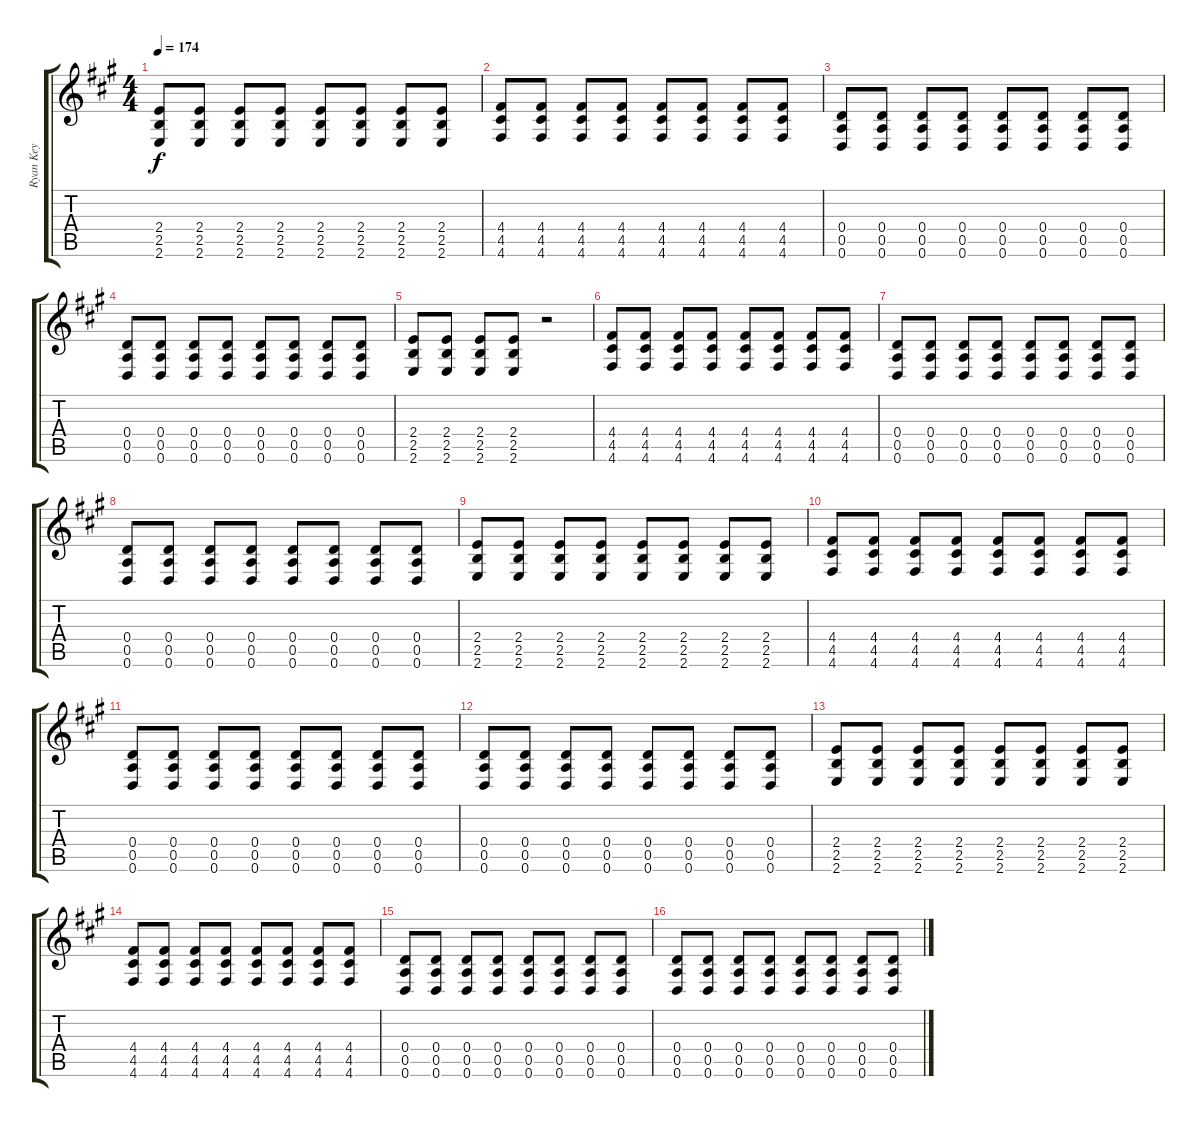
\track ("Ryan Key" "Ryan Key") {instrument overdrivenguitar}
\staff {score tabs}
\tuning (E4 B3 G3 D3 A2 D2) {hide}
\ts (4 4)
\tempo 174
\clef g2
\ks a
(2.4 2.5 2.6).8{dy f} (2.4 2.5 2.6).8 (2.4 2.5 2.6).8 (2.4 2.5 2.6).8 (2.4 2.5 2.6).8 (2.4 2.5 2.6).8 (2.4 2.5 2.6).8 (2.4 2.5 2.6).8 |
(4.4 4.5 4.6).8 (4.4 4.5 4.6).8 (4.4 4.5 4.6).8 (4.4 4.5 4.6).8 (4.4 4.5 4.6).8 (4.4 4.5 4.6).8 (4.4 4.5 4.6).8 (4.4 4.5 4.6).8 |
(0.4 0.5 0.6).8 (0.4 0.5 0.6).8 (0.4 0.5 0.6).8 (0.4 0.5 0.6).8 (0.4 0.5 0.6).8 (0.4 0.5 0.6).8 (0.4 0.5 0.6).8 (0.4 0.5 0.6).8 |
(0.4 0.5 0.6).8 (0.4 0.5 0.6).8 (0.4 0.5 0.6).8 (0.4 0.5 0.6).8 (0.4 0.5 0.6).8 (0.4 0.5 0.6).8 (0.4 0.5 0.6).8 (0.4 0.5 0.6).8 |
(2.4 2.5 2.6).8 (2.4 2.5 2.6).8 (2.4 2.5 2.6).8 (2.4 2.5 2.6).8 r.2 |
(4.4 4.5 4.6).8 (4.4 4.5 4.6).8 (4.4 4.5 4.6).8 (4.4 4.5 4.6).8 (4.4 4.5 4.6).8 (4.4 4.5 4.6).8 (4.4 4.5 4.6).8 (4.4 4.5 4.6).8 |
(0.4 0.5 0.6).8 (0.4 0.5 0.6).8 (0.4 0.5 0.6).8 (0.4 0.5 0.6).8 (0.4 0.5 0.6).8 (0.4 0.5 0.6).8 (0.4 0.5 0.6).8 (0.4 0.5 0.6).8 |
(0.4 0.5 0.6).8 (0.4 0.5 0.6).8 (0.4 0.5 0.6).8 (0.4 0.5 0.6).8 (0.4 0.5 0.6).8 (0.4 0.5 0.6).8 (0.4 0.5 0.6).8 (0.4 0.5 0.6).8 |
(2.4 2.5 2.6).8 (2.4 2.5 2.6).8 (2.4 2.5 2.6).8 (2.4 2.5 2.6).8 (2.4 2.5 2.6).8 (2.4 2.5 2.6).8 (2.4 2.5 2.6).8 (2.4 2.5 2.6).8 |
(4.4 4.5 4.6).8 (4.4 4.5 4.6).8 (4.4 4.5 4.6).8 (4.4 4.5 4.6).8 (4.4 4.5 4.6).8 (4.4 4.5 4.6).8 (4.4 4.5 4.6).8 (4.4 4.5 4.6).8 |
(0.4 0.5 0.6).8 (0.4 0.5 0.6).8 (0.4 0.5 0.6).8 (0.4 0.5 0.6).8 (0.4 0.5 0.6).8 (0.4 0.5 0.6).8 (0.4 0.5 0.6).8 (0.4 0.5 0.6).8 |
(0.4 0.5 0.6).8 (0.4 0.5 0.6).8 (0.4 0.5 0.6).8 (0.4 0.5 0.6).8 (0.4 0.5 0.6).8 (0.4 0.5 0.6).8 (0.4 0.5 0.6).8 (0.4 0.5 0.6).8 |
(2.4 2.5 2.6).8 (2.4 2.5 2.6).8 (2.4 2.5 2.6).8 (2.4 2.5 2.6).8 (2.4 2.5 2.6).8 (2.4 2.5 2.6).8 (2.4 2.5 2.6).8 (2.4 2.5 2.6).8 |
(4.4 4.5 4.6).8 (4.4 4.5 4.6).8 (4.4 4.5 4.6).8 (4.4 4.5 4.6).8 (4.4 4.5 4.6).8 (4.4 4.5 4.6).8 (4.4 4.5 4.6).8 (4.4 4.5 4.6).8 |
(0.4 0.5 0.6).8 (0.4 0.5 0.6).8 (0.4 0.5 0.6).8 (0.4 0.5 0.6).8 (0.4 0.5 0.6).8 (0.4 0.5 0.6).8 (0.4 0.5 0.6).8 (0.4 0.5 0.6).8 |
(0.4 0.5 0.6).8 (0.4 0.5 0.6).8 (0.4 0.5 0.6).8 (0.4 0.5 0.6).8 (0.4 0.5 0.6).8 (0.4 0.5 0.6).8 (0.4 0.5 0.6).8 (0.4 0.5 0.6).8
